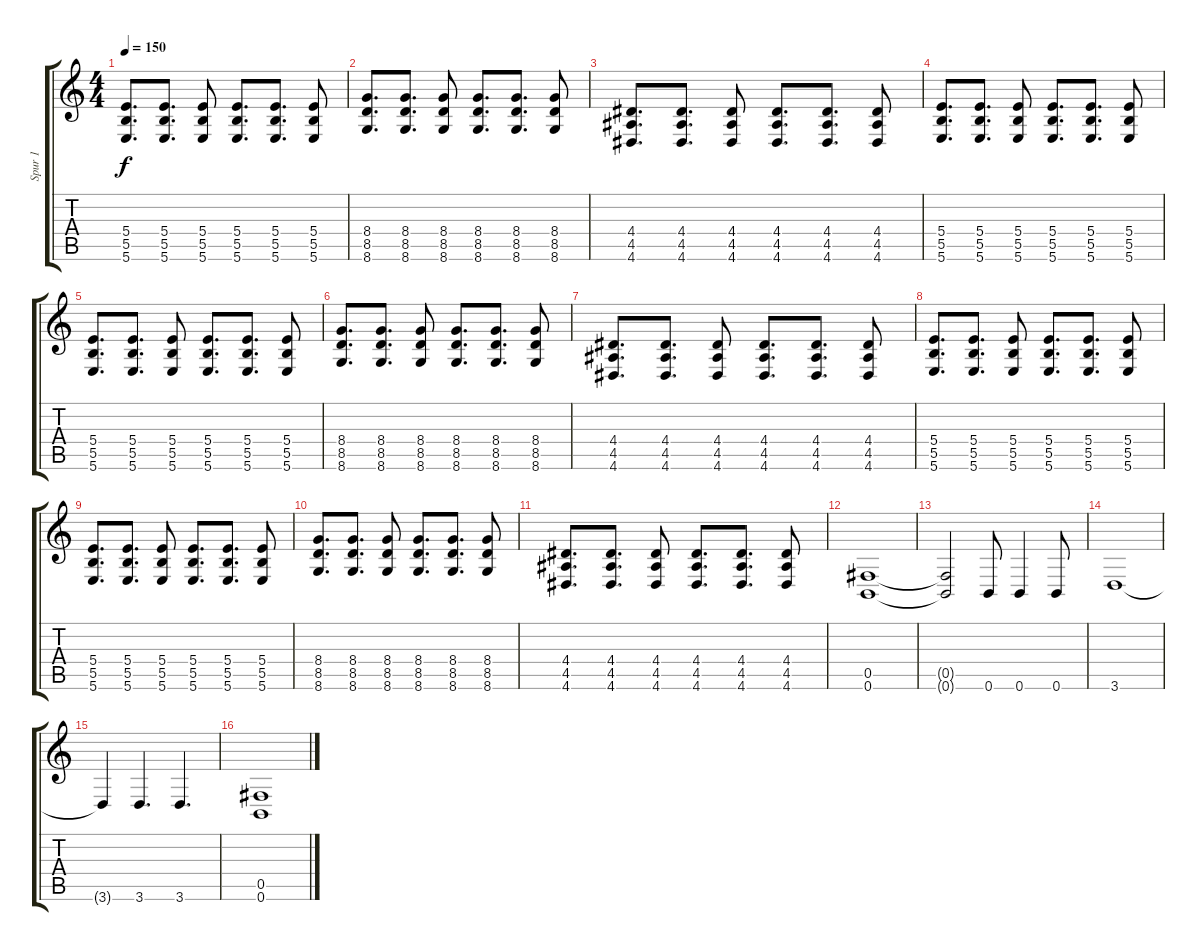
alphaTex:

\track ("Spur 1" "Spur 1") {instrument distortionguitar}
\staff {score tabs}
\tuning (Db4 Ab3 E3 B2 Gb2 B1) {hide}
\ts (4 4)
\tempo 150
\clef g2
\ks c
(5.4 5.5 5.6).8{d dy f} (5.4 5.5 5.6).8{d} (5.4 5.5 5.6).8 (5.4 5.5 5.6).8{d} (5.4 5.5 5.6).8{d} (5.4 5.5 5.6).8 |
(8.4 8.5 8.6).8{d} (8.4 8.5 8.6).8{d} (8.4 8.5 8.6).8 (8.4 8.5 8.6).8{d} (8.4 8.5 8.6).8{d} (8.4 8.5 8.6).8 |
(4.4 4.5 4.6).8{d} (4.4 4.5 4.6).8{d} (4.4 4.5 4.6).8 (4.4 4.5 4.6).8{d} (4.4 4.5 4.6).8{d} (4.4 4.5 4.6).8 |
(5.4 5.5 5.6).8{d} (5.4 5.5 5.6).8{d} (5.4 5.5 5.6).8 (5.4 5.5 5.6).8{d} (5.4 5.5 5.6).8{d} (5.4 5.5 5.6).8 |
(5.4 5.5 5.6).8{d} (5.4 5.5 5.6).8{d} (5.4 5.5 5.6).8 (5.4 5.5 5.6).8{d} (5.4 5.5 5.6).8{d} (5.4 5.5 5.6).8 |
(8.4 8.5 8.6).8{d} (8.4 8.5 8.6).8{d} (8.4 8.5 8.6).8 (8.4 8.5 8.6).8{d} (8.4 8.5 8.6).8{d} (8.4 8.5 8.6).8 |
(4.4 4.5 4.6).8{d} (4.4 4.5 4.6).8{d} (4.4 4.5 4.6).8 (4.4 4.5 4.6).8{d} (4.4 4.5 4.6).8{d} (4.4 4.5 4.6).8 |
(5.4 5.5 5.6).8{d} (5.4 5.5 5.6).8{d} (5.4 5.5 5.6).8 (5.4 5.5 5.6).8{d} (5.4 5.5 5.6).8{d} (5.4 5.5 5.6).8 |
(5.4 5.5 5.6).8{d} (5.4 5.5 5.6).8{d} (5.4 5.5 5.6).8 (5.4 5.5 5.6).8{d} (5.4 5.5 5.6).8{d} (5.4 5.5 5.6).8 |
(8.4 8.5 8.6).8{d} (8.4 8.5 8.6).8{d} (8.4 8.5 8.6).8 (8.4 8.5 8.6).8{d} (8.4 8.5 8.6).8{d} (8.4 8.5 8.6).8 |
(4.4 4.5 4.6).8{d} (4.4 4.5 4.6).8{d} (4.4 4.5 4.6).8 (4.4 4.5 4.6).8{d} (4.4 4.5 4.6).8{d} (4.4 4.5 4.6).8 |
(0.5 0.6).1 |
(0.5{t} 0.6{t}).2 0.6.8 0.6.4 0.6.8 |
3.6.1 |
3.6{t}.4 3.6.4{d} 3.6.4{d} |
(0.5 0.6).1
